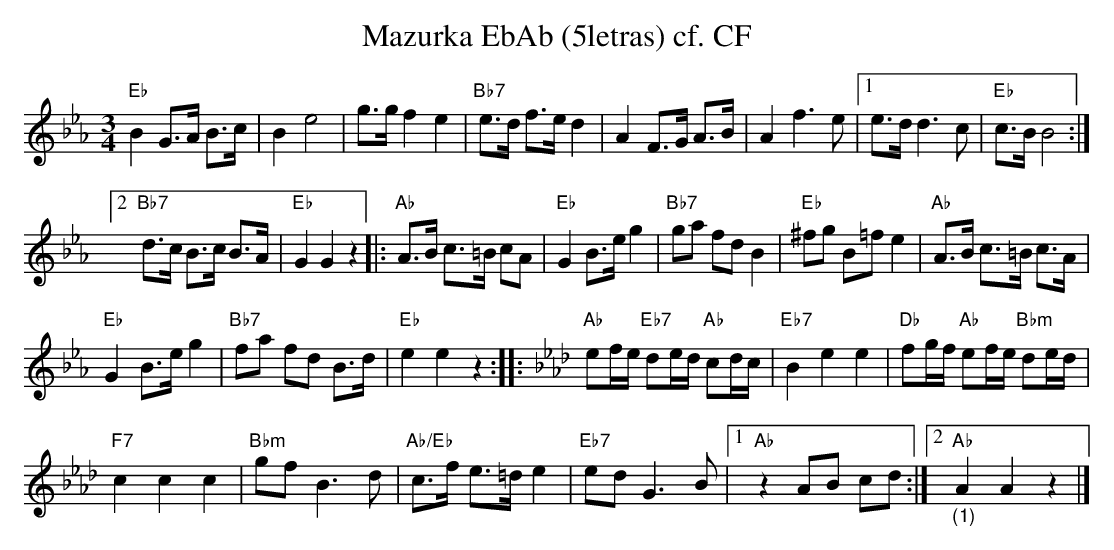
X:1
T:Mazurka EbAb (5letras) cf. CF
M:3/4
L:1/8
K:Ebmaj%%MIDI gchordon
"Eb"B2G>A B>c | B2e4 | g>gf2e2 | "Bb7"e>d f>ed2 | A2F>G A>B | A2f3e |1 e>dd3c | "Eb"c>BB4 :|2
"Bb7"d>c B>c B>A | "Eb"G2G2z2 |: "Ab"A>B c>=B cA | "Eb"G2B>eg2 | "Bb7"ga fdB2 | "Eb"^fg B=fe2 | "Ab"A>B c>=B c>A |
"Eb"G2B>eg2 | "Bb7"fa fd B>d | "Eb"e2e2z2 :: [K:Abmaj] "Ab"ef/2e/2 "Eb7"de/2d/2 "Ab"cd/2c/2 | "Eb7"B2e2e2 | "Db"fg/2f/2 "Ab"ef/2e/2 "Bbm"de/2d/2 |
"F7"c2c2c2 | "Bbm"gfB3d | "Ab/Eb"c>f e>=de2 | "Eb7"edG3B |1 "Ab"z2AB cd :|2 "_(1)" "Ab"A2A2z2 |]
